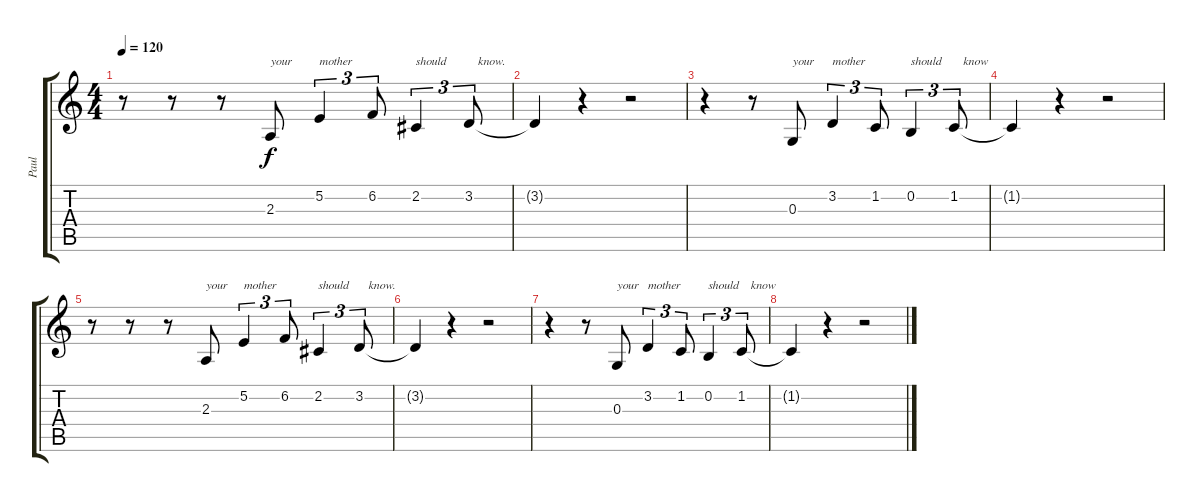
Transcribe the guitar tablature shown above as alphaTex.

\track ("Paul" "Paul") {instrument acousticgrandpiano}
\staff {score tabs}
\tuning (E4 B3 G3 D3 A2 E2) {hide}
\ts (4 4)
\tempo 120
\clef g2
\ks c
r.8{dy f} r.8 r.8 2.3.8{txt "your"} 5.2.4{tu (3 2) txt "mother"} 6.2.8{tu (3 2)} 2.2.4{tu (3 2) txt "should"} 3.2.8{tu (3 2) txt "   know."} |
3.2{t}.4 r.4 r.2 |
r.4 r.8 0.3.8{txt "your"} 3.2.4{tu (3 2) txt "mother"} 1.2.8{tu (3 2)} 0.2.4{tu (3 2) txt "should"} 1.2.8{tu (3 2) txt "   know"} |
1.2{t}.4 r.4 r.2 |
r.8 r.8 r.8 2.3.8{txt "your"} 5.2.4{tu (3 2) txt "mother"} 6.2.8{tu (3 2)} 2.2.4{tu (3 2) txt "should"} 3.2.8{tu (3 2) txt "   know."} |
3.2{t}.4 r.4 r.2 |
r.4 r.8 0.3.8{txt "your"} 3.2.4{tu (3 2) txt "mother"} 1.2.8{tu (3 2)} 0.2.4{tu (3 2) txt "should"} 1.2.8{tu (3 2) txt "   know"} |
1.2{t}.4 r.4 r.2
